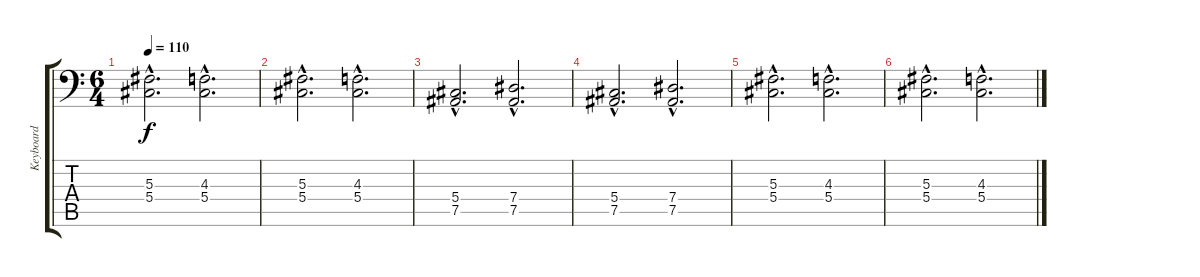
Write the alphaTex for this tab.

\track ("Keyboard" "Keyboard") {instrument drawbarorgan}
\staff {score tabs}
\tuning (Bb3 F3 Db3 Ab2 Eb2 Bb1) {hide}
\ts (6 4)
\tempo 110
\clef f4
\ks c
(5.3{hac} 5.4{hac}).2{d dy f} (4.3{hac} 5.4{hac}).2{d} |
(5.3{hac} 5.4{hac}).2{d} (4.3{hac} 5.4{hac}).2{d} |
(5.4{hac} 7.5{hac}).2{d} (7.4{hac} 7.5{hac}).2{d} |
(5.4{hac} 7.5{hac}).2{d} (7.4{hac} 7.5{hac}).2{d} |
(5.3{hac} 5.4{hac}).2{d} (4.3{hac} 5.4{hac}).2{d} |
(5.3{hac} 5.4{hac}).2{d} (4.3{hac} 5.4{hac}).2{d}
